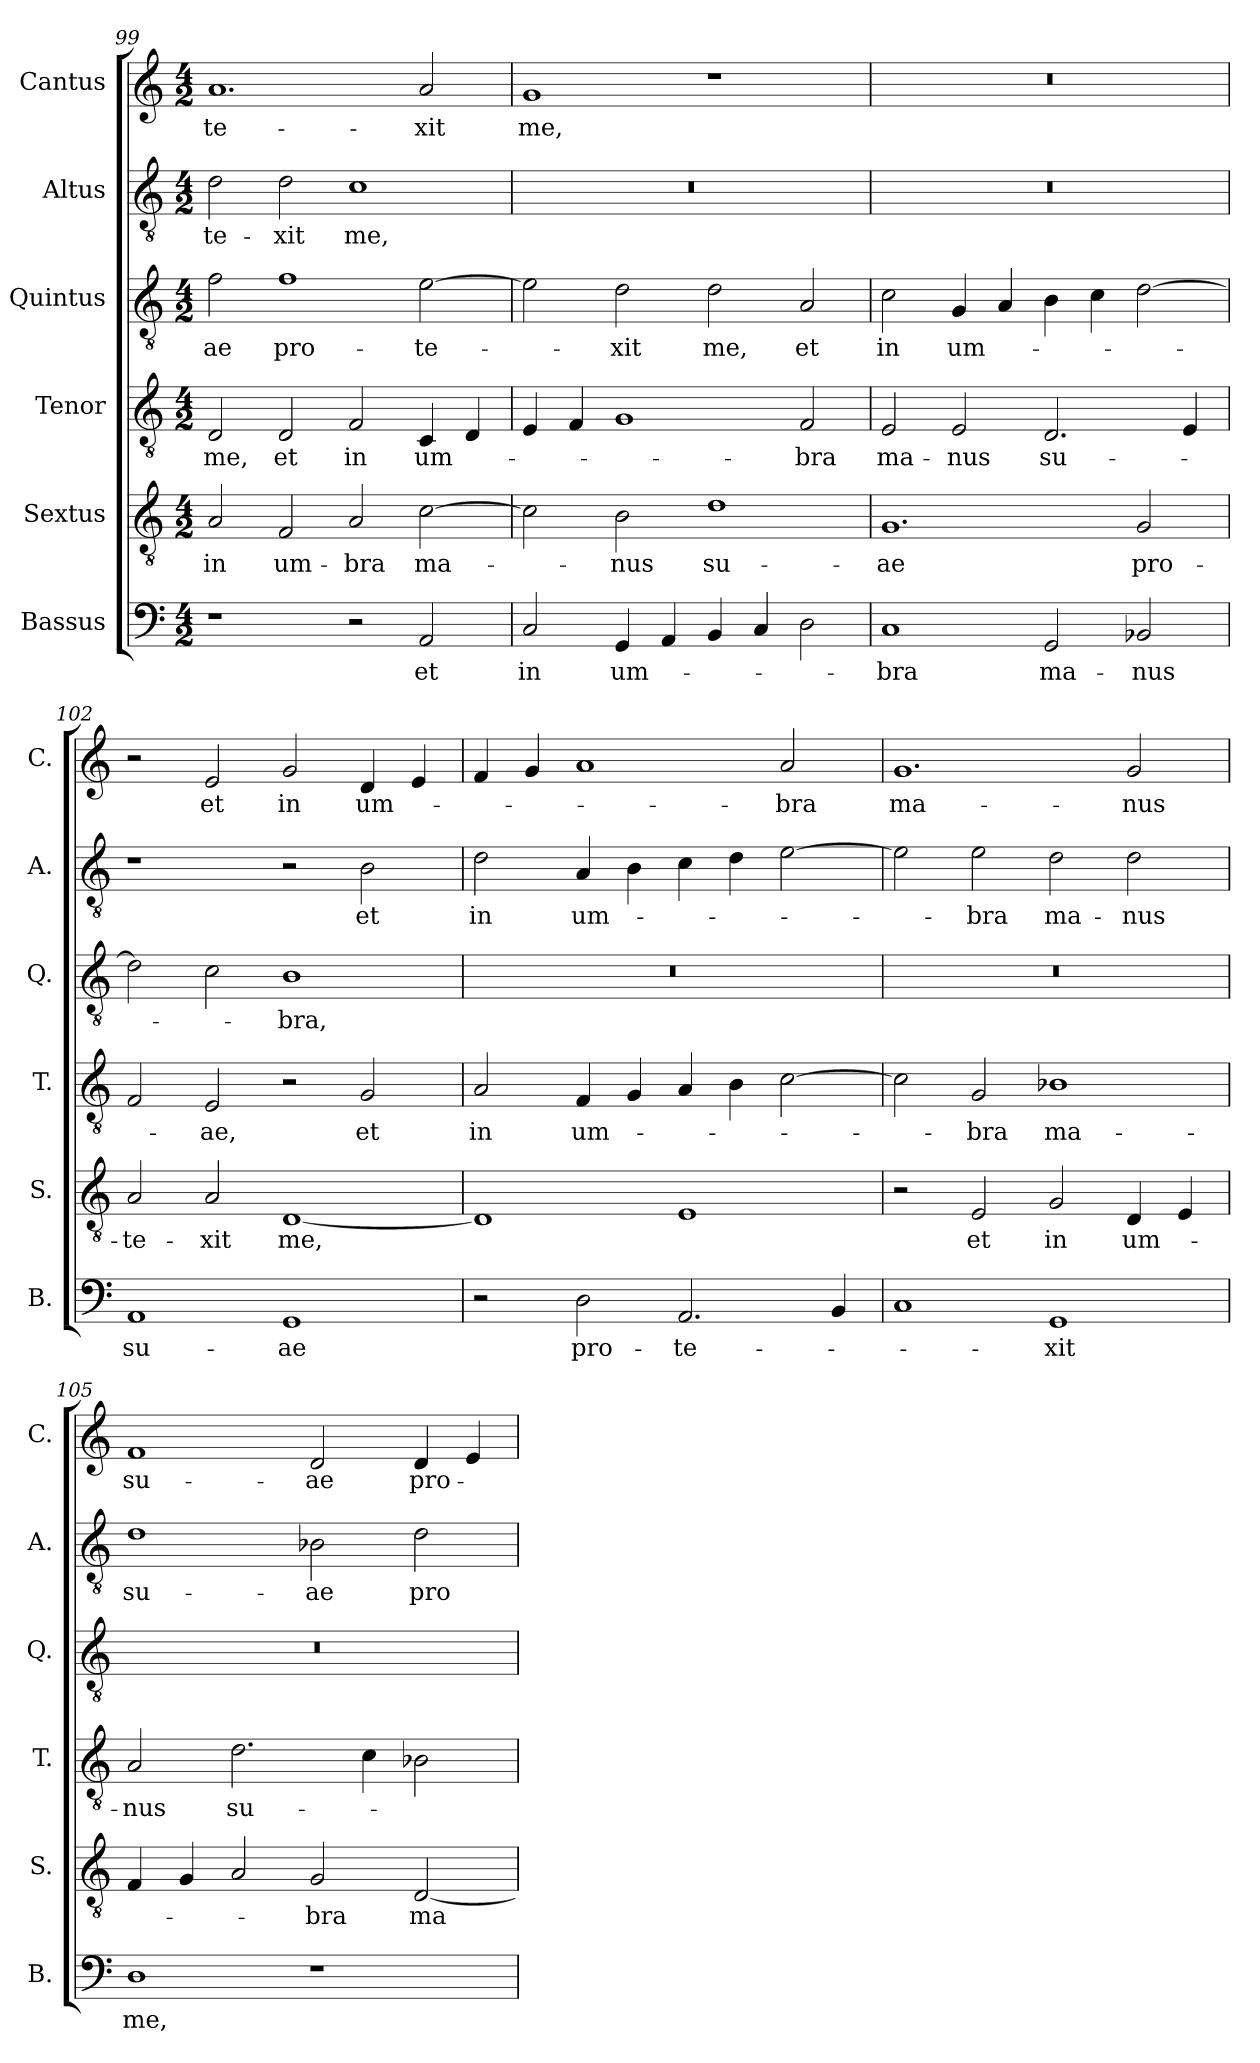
**kern	**text	**kern	**text	**kern	**text	**kern	**text	**kern	**text	**kern	**text
*part6	*part6	*part5	*part5	*part4	*part4	*part3	*part3	*part2	*part2	*part1	*part1
*staff6	*staff6	*staff5	*staff5	*staff4	*staff4	*staff3	*staff3	*staff2	*staff2	*staff1	*staff1
*I"Bassus	*	*I"Sextus	*	*I"Tenor	*	*I"Quintus	*	*I"Altus	*	*I"Cantus	*
*I'B.	*	*I'S.	*	*I'T.	*	*I'Q.	*	*I'A.	*	*I'C.	*
*clefF4	*	*clefGv2	*	*clefGv2	*	*clefGv2	*	*clefGv2	*	*clefG2	*
*k[]	*	*k[]	*	*k[]	*	*k[]	*	*k[]	*	*k[]	*
*M4/2	*	*M4/2	*	*M4/2	*	*M4/2	*	*M4/2	*	*M4/2	*
=99	=99	=99	=99	=99	=99	=99	=99	=99	=99	=99	=99
1r	.	2A/	in	2D/	me,	2f\	-ae	2d\	-te-	1.a	-te-
.	.	2F/	um-	2D/	et	1f	pro-	2d\	-xit	.	.
2r	.	2A/	-bra	2F/	in	.	.	1c	me,	.	.
2AA/	et	[2c\	ma-	4C/	um-	[2e\	-te-	.	.	2a/	-xit
.	.	.	.	4D/	.	.	.	.	.	.	.
=100	=100	=100	=100	=100	=100	=100	=100	=100	=100	=100	=100
2C/	in	2c\]	.	4E/	.	2e\]	.	0r	.	1g	me,
.	.	.	.	4F/	.	.	.	.	.	.	.
4GG/	um-	2B\	-nus	1G	.	2d\	-xit	.	.	.	.
4AA/	.	.	.	.	.	.	.	.	.	.	.
4BB/	.	1d	su-	.	.	2d\	me,	.	.	1r	.
4C/	.	.	.	.	.	.	.	.	.	.	.
2D\	.	.	.	2F/	-bra	2A/	et	.	.	.	.
=101	=101	=101	=101	=101	=101	=101	=101	=101	=101	=101	=101
1C	-bra	1.G	-ae	2E/	ma-	2c\	in	0r	.	0r	.
.	.	.	.	2E/	-nus	4G/	um-	.	.	.	.
.	.	.	.	.	.	4A/	.	.	.	.	.
2GG/	ma-	.	.	2.D/	su-	4B\	.	.	.	.	.
.	.	.	.	.	.	4c\	.	.	.	.	.
2BB-X/	-nus	2G/	pro-	.	.	[2d\	.	.	.	.	.
.	.	.	.	4E/	.	.	.	.	.	.	.
=102	=102	=102	=102	=102	=102	=102	=102	=102	=102	=102	=102
1AA	su-	2A/	-te-	2F/	.	2d\]	.	1r	.	2r	.
.	.	2A/	-xit	2E/	-ae,	2c\	.	.	.	2e/	et
1GG	-ae	[1D	me,	2r	.	1B	-bra,	2r	.	2g/	in
.	.	.	.	2G/	et	.	.	2B\	et	4d/	um-
.	.	.	.	.	.	.	.	.	.	4e/	.
=103	=103	=103	=103	=103	=103	=103	=103	=103	=103	=103	=103
2r	.	1D]	.	2A/	in	0r	.	2d\	in	4f/	.
.	.	.	.	.	.	.	.	.	.	4g/	.
2D\	pro-	.	.	4F/	um-	.	.	4A/	um-	1a	.
.	.	.	.	4G/	.	.	.	4B\	.	.	.
2.AA/	-te-	1E	.	4A/	.	.	.	4c\	.	.	.
.	.	.	.	4B\	.	.	.	4d\	.	.	.
.	.	.	.	[2c\	.	.	.	[2e\	.	2a/	-bra
4BB/	.	.	.	.	.	.	.	.	.	.	.
!!LO:LB:g=z
=104	=104	=104	=104	=104	=104	=104	=104	=104	=104	=104	=104
1C	.	2r	.	2c\]	.	0r	.	2e\]	.	1.g	ma-
.	.	2E/	et	2G/	-bra	.	.	2e\	-bra	.	.
1GG	-xit	2G/	in	1B-X	ma-	.	.	2d\	ma-	.	.
.	.	4D/	um-	.	.	.	.	2d\	-nus	2g/	-nus
.	.	4E/	.	.	.	.	.	.	.	.	.
=105	=105	=105	=105	=105	=105	=105	=105	=105	=105	=105	=105
1D	me,	4F/	.	2A/	-nus	0r	.	1d	su-	1f	su-
.	.	4G/	.	.	.	.	.	.	.	.	.
.	.	2A/	.	2.d\	su-	.	.	.	.	.	.
1r	.	2G/	-bra	.	.	.	.	2B-X\	-ae	2d/	-ae
.	.	.	.	4c\	.	.	.	.	.	.	.
.	.	[2D/	ma-	2B-X\	.	.	.	2d\	pro-	4d/	pro-
.	.	.	.	.	.	.	.	.	.	4e/	.
=	=	=	=	=	=	=	=	=	=	=	=
*-	*-	*-	*-	*-	*-	*-	*-	*-	*-	*-	*-
